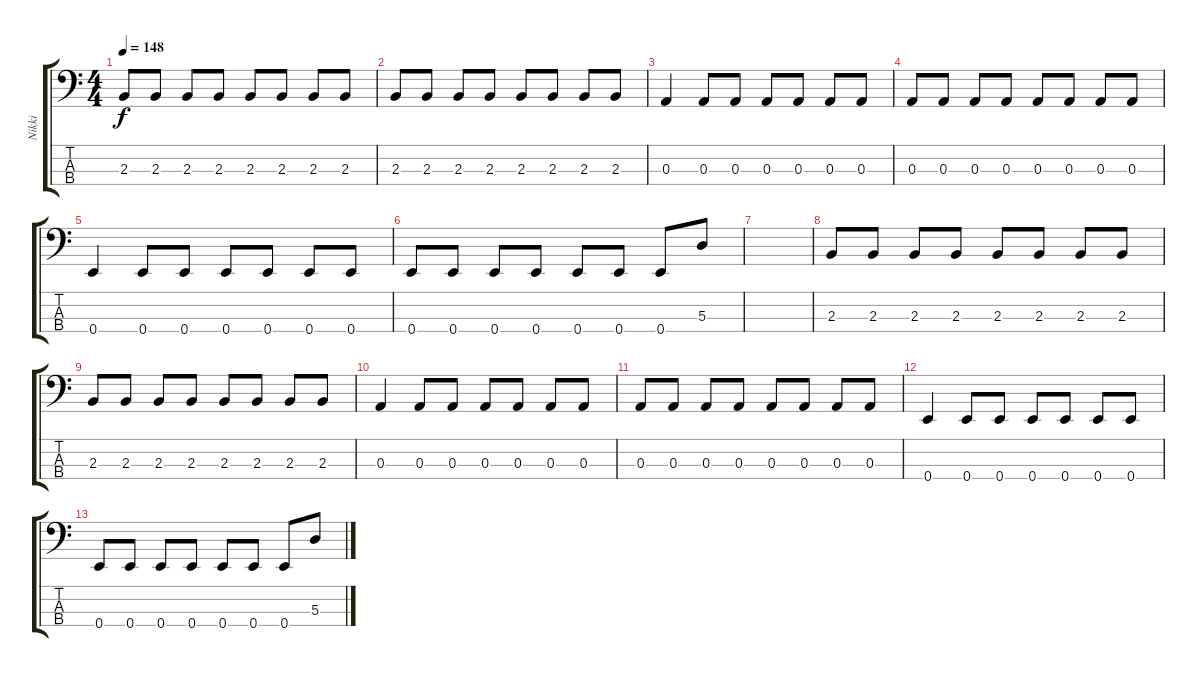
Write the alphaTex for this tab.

\track ("Nikki" "Nikki") {instrument electricbasspick}
\staff {score tabs}
\tuning (G2 D2 A1 E1) {hide}
\ts (4 4)
\tempo 148
\clef f4
\ks c
2.3.8{dy f} 2.3.8 2.3.8 2.3.8 2.3.8 2.3.8 2.3.8 2.3.8 |
2.3.8 2.3.8 2.3.8 2.3.8 2.3.8 2.3.8 2.3.8 2.3.8 |
0.3.4 0.3.8 0.3.8 0.3.8 0.3.8 0.3.8 0.3.8 |
0.3.8 0.3.8 0.3.8 0.3.8 0.3.8 0.3.8 0.3.8 0.3.8 |
0.4.4 0.4.8 0.4.8 0.4.8 0.4.8 0.4.8 0.4.8 |
0.4.8 0.4.8 0.4.8 0.4.8 0.4.8 0.4.8 0.4.8 5.3.8 |
|
2.3.8 2.3.8 2.3.8 2.3.8 2.3.8 2.3.8 2.3.8 2.3.8 |
2.3.8 2.3.8 2.3.8 2.3.8 2.3.8 2.3.8 2.3.8 2.3.8 |
0.3.4 0.3.8 0.3.8 0.3.8 0.3.8 0.3.8 0.3.8 |
0.3.8 0.3.8 0.3.8 0.3.8 0.3.8 0.3.8 0.3.8 0.3.8 |
0.4.4 0.4.8 0.4.8 0.4.8 0.4.8 0.4.8 0.4.8 |
0.4.8 0.4.8 0.4.8 0.4.8 0.4.8 0.4.8 0.4.8 5.3.8
